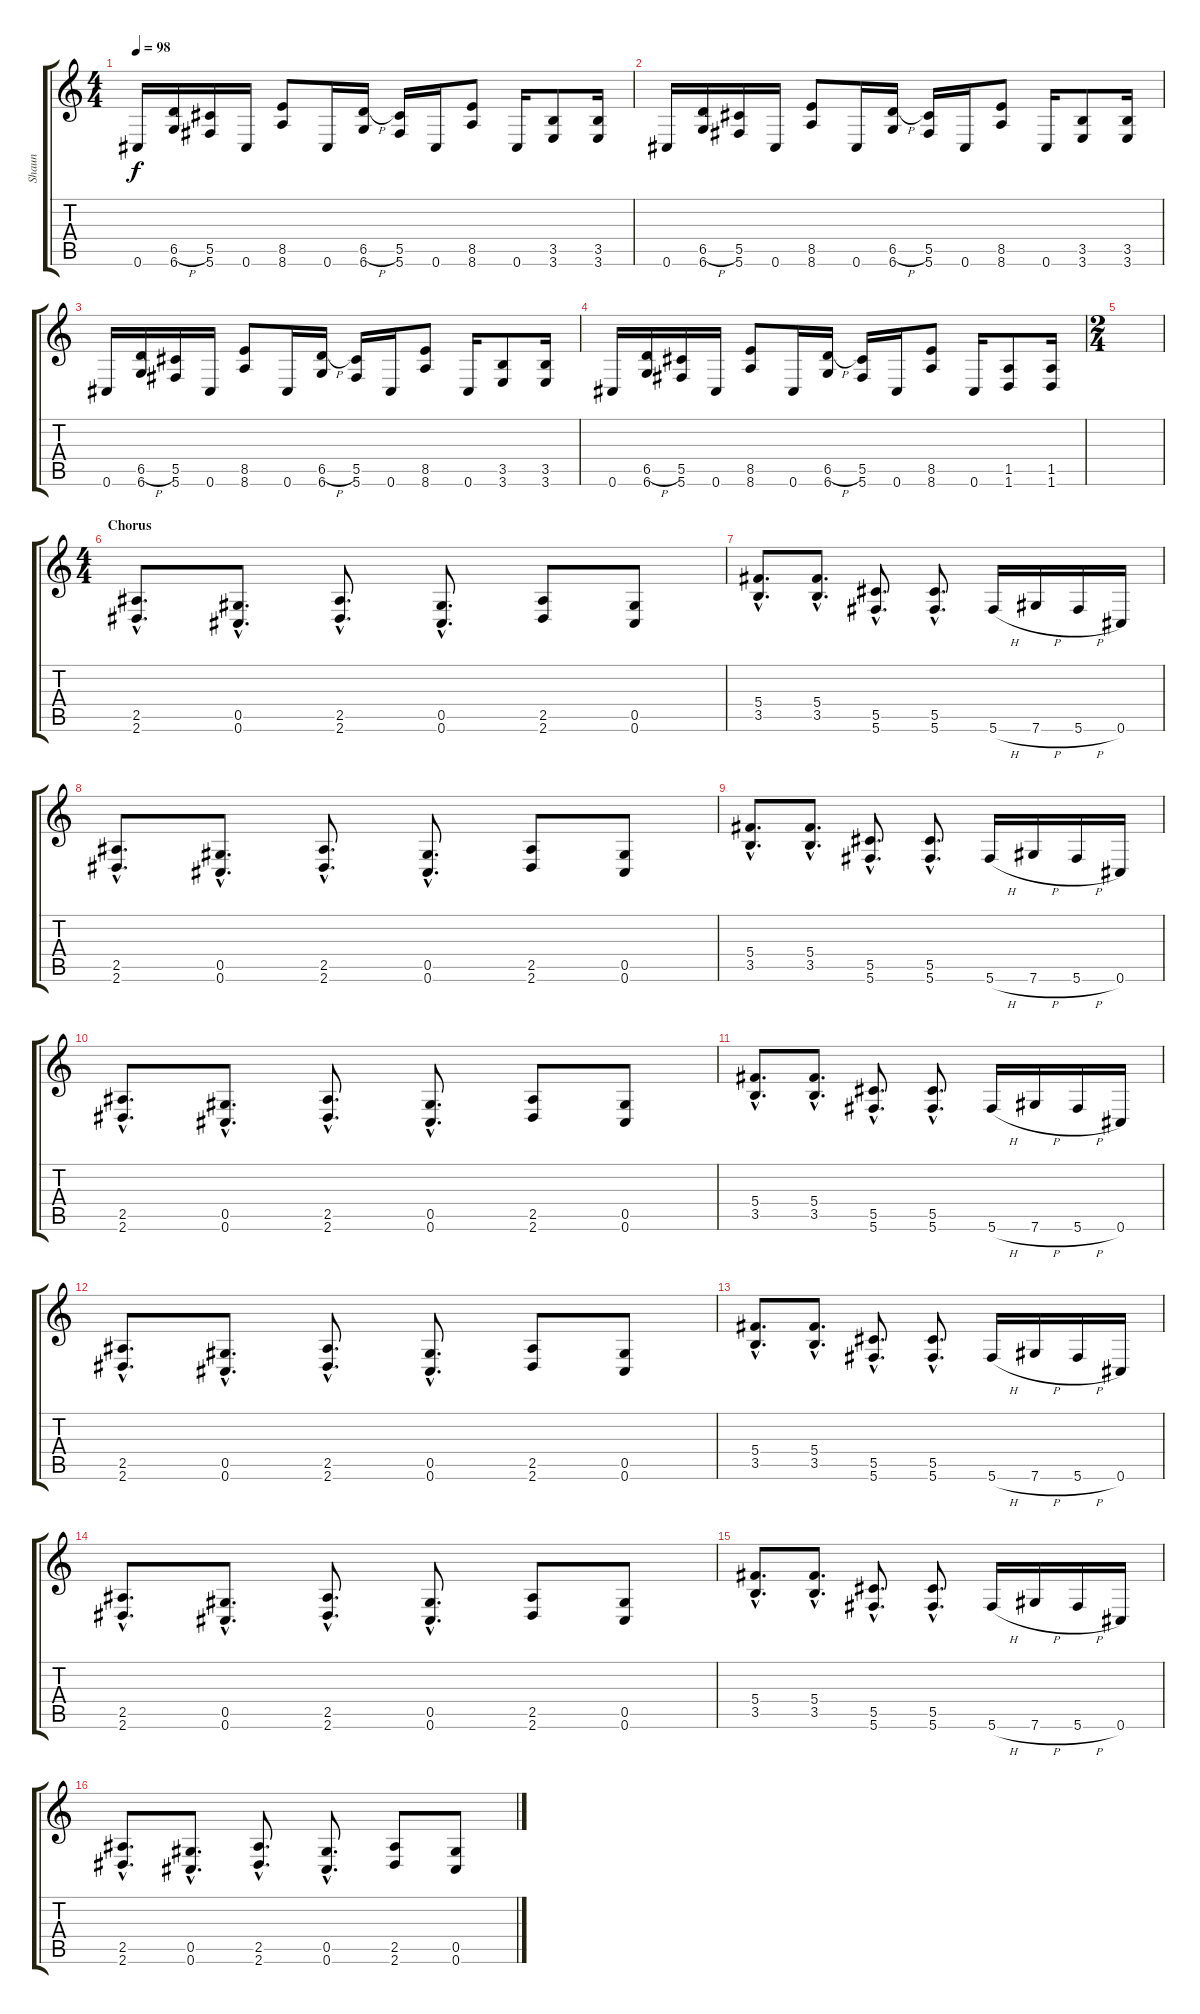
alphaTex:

\track ("Shaun" "Shaun") {instrument distortionguitar}
\staff {score tabs}
\tuning (Eb4 Bb3 Gb3 Db3 Ab2 Db2) {hide}
\ts (4 4)
\tempo 98
\clef g2
\ks c
0.6.16{dy f} (6.5{h} 6.6).16 (5.5 5.6).16 0.6.16 (8.5 8.6).8 0.6.16 (6.5{h} 6.6).16 (5.5 5.6).16 0.6.16 (8.5 8.6).8 0.6.16 (3.5 3.6).8 (3.5 3.6).16 |
0.6.16 (6.5{h} 6.6).16 (5.5 5.6).16 0.6.16 (8.5 8.6).8 0.6.16 (6.5{h} 6.6).16 (5.5 5.6).16 0.6.16 (8.5 8.6).8 0.6.16 (3.5 3.6).8 (3.5 3.6).16 |
0.6.16 (6.5{h} 6.6).16 (5.5 5.6).16 0.6.16 (8.5 8.6).8 0.6.16 (6.5{h} 6.6).16 (5.5 5.6).16 0.6.16 (8.5 8.6).8 0.6.16 (3.5 3.6).8 (3.5 3.6).16 |
0.6.16 (6.5{h} 6.6).16 (5.5 5.6).16 0.6.16 (8.5 8.6).8 0.6.16 (6.5{h} 6.6).16 (5.5 5.6).16 0.6.16 (8.5 8.6).8 0.6.16 (1.5 1.6).8 (1.5 1.6).16 |
\ts (2 4)
|
\ts (4 4)
\section ("" "Chorus")
(2.5{hac} 2.6{hac}).8{d} (0.5{hac} 0.6{hac}).8{d} (2.5{hac} 2.6{hac}).8{d} (0.5{hac} 0.6{hac}).8{d} (2.5 2.6).8 (0.5 0.6).8 |
(5.4{hac} 3.5{hac}).8{d} (5.4{hac} 3.5{hac}).8{d} (5.5{hac} 5.6{hac}).8{d} (5.5{hac} 5.6{hac}).8{d} 5.6{h}.16 7.6{h}.16 5.6{h}.16 0.6.16 |
(2.5{hac} 2.6{hac}).8{d} (0.5{hac} 0.6{hac}).8{d} (2.5{hac} 2.6{hac}).8{d} (0.5{hac} 0.6{hac}).8{d} (2.5 2.6).8 (0.5 0.6).8 |
(5.4{hac} 3.5{hac}).8{d} (5.4{hac} 3.5{hac}).8{d} (5.5{hac} 5.6{hac}).8{d} (5.5{hac} 5.6{hac}).8{d} 5.6{h}.16 7.6{h}.16 5.6{h}.16 0.6.16 |
(2.5{hac} 2.6{hac}).8{d} (0.5{hac} 0.6{hac}).8{d} (2.5{hac} 2.6{hac}).8{d} (0.5{hac} 0.6{hac}).8{d} (2.5 2.6).8 (0.5 0.6).8 |
(5.4{hac} 3.5{hac}).8{d} (5.4{hac} 3.5{hac}).8{d} (5.5{hac} 5.6{hac}).8{d} (5.5{hac} 5.6{hac}).8{d} 5.6{h}.16 7.6{h}.16 5.6{h}.16 0.6.16 |
(2.5{hac} 2.6{hac}).8{d} (0.5{hac} 0.6{hac}).8{d} (2.5{hac} 2.6{hac}).8{d} (0.5{hac} 0.6{hac}).8{d} (2.5 2.6).8 (0.5 0.6).8 |
(5.4{hac} 3.5{hac}).8{d} (5.4{hac} 3.5{hac}).8{d} (5.5{hac} 5.6{hac}).8{d} (5.5{hac} 5.6{hac}).8{d} 5.6{h}.16 7.6{h}.16 5.6{h}.16 0.6.16 |
(2.5{hac} 2.6{hac}).8{d} (0.5{hac} 0.6{hac}).8{d} (2.5{hac} 2.6{hac}).8{d} (0.5{hac} 0.6{hac}).8{d} (2.5 2.6).8 (0.5 0.6).8 |
(5.4{hac} 3.5{hac}).8{d} (5.4{hac} 3.5{hac}).8{d} (5.5{hac} 5.6{hac}).8{d} (5.5{hac} 5.6{hac}).8{d} 5.6{h}.16 7.6{h}.16 5.6{h}.16 0.6.16 |
(2.5{hac} 2.6{hac}).8{d} (0.5{hac} 0.6{hac}).8{d} (2.5{hac} 2.6{hac}).8{d} (0.5{hac} 0.6{hac}).8{d} (2.5 2.6).8 (0.5 0.6).8
